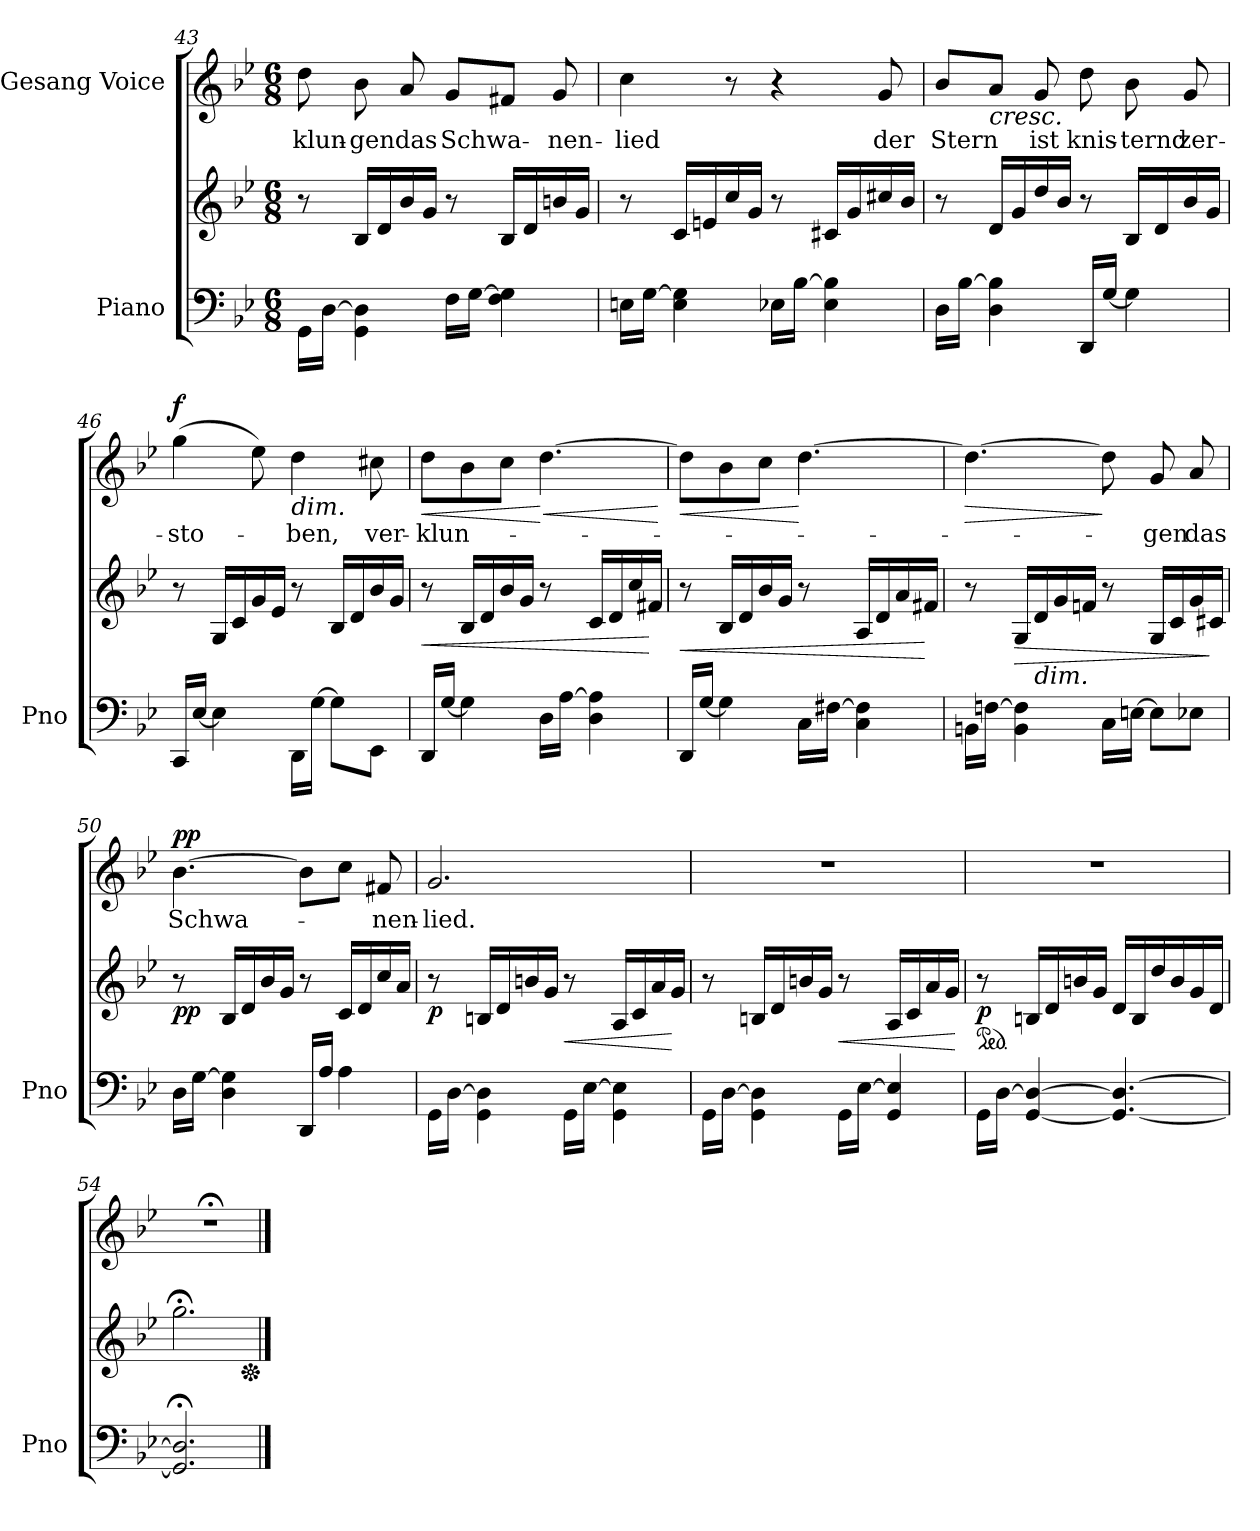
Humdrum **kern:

**kern	**kern	**dynam	**kern	**text	**dynam
*part2	*part2	*part2	*part1	*part1	*part1
*staff3	*staff2	*staff2/3	*staff1	*staff1	*staff1
*I"Piano	*	*	*I"Gesang Voice	*	*
*I'Pno	*	*	*	*	*
*clefF4	*clefG2	*	*clefG2	*	*
*k[b-e-]	*k[b-e-]	*	*k[b-e-]	*	*
*M6/8	*M6/8	*	*M6/8	*	*
=43	=43	=43	=43	=43	=43
16GG\LL	8r	.	8dd\	-klun-	.
[16D\JJ	.	.	.	.	.
4GG\ 4D\]	16B-/LL	.	8b-\	-gen	.
.	16d/	.	.	.	.
.	16b-/	.	8a/	das	.
.	16g/JJ	.	.	.	.
16F\LL	8r	.	8g/L	Schwa-	.
[16G\JJ	.	.	.	.	.
4F\ 4G\]	16B-/LL	.	8f#X/J	.	.
.	16d/	.	.	.	.
.	16bn/	.	8g/	-nen-	.
.	16g/JJ	.	.	.	.
=44	=44	=44	=44	=44	=44
16En\LL	8r	.	4cc\	-lied	.
[16G\JJ	.	.	.	.	.
4E\ 4G\]	16c/LL	.	.	.	.
.	16en/	.	.	.	.
.	16cc/	.	8r	.	.
.	16g/JJ	.	.	.	.
16E-X\LL	8r	.	4r	.	.
[16B-\JJ	.	.	.	.	.
4E-\ 4B-\]	16c#X/LL	.	.	.	.
.	16g/	.	.	.	.
.	16cc#X/	.	8g/	der	.
.	16b-/JJ	.	.	.	.
=45	=45	=45	=45	=45	=45
16D\LL	8r	.	8b-/L	Stern	.
[16B-\JJ	.	.	.	.	.
!	!	!	!LO:TX:b:i:t=cresc.	!	!
4D\ 4B-\]	16d/LL	.	8a/J	.	.
.	16g/	.	.	.	.
.	16dd/	.	8g/	ist	.
.	16b-/JJ	.	.	.	.
16DD/LL	8r	.	8dd\	knis-	.
[16G/JJ	.	.	.	.	.
4G\]	16B-/LL	.	8b-\	-ternd	.
.	16d/	.	.	.	.
.	16b-/	.	8g/	zer-	.
.	16g/JJ	.	.	.	.
=46	=46	=46	=46	=46	=46
!	!	!	!	!	!LO:DY:b
16CC/LL	8r	.	(4gg\	-sto-	f
[16E-/JJ	.	.	.	.	.
4E-\]	16G/LL	.	.	.	.
.	16c/	.	.	.	.
.	16g/	.	8ee-\)	.	.
.	16e-/JJ	.	.	.	.
!	!	!	!LO:TX:b:i:t=dim.	!	!
16DD\LL	8r	.	4dd\	-ben,	.
[16G\JJ	.	.	.	.	.
8G\L]	16B-/LL	.	.	.	.
.	16d/	.	.	.	.
8EE-\J	16b-/	.	8cc#X\	ver-	.
.	16g/JJ	.	.	.	.
=47	=47	=47	=47	=47	=47
!	!	!LO:HP:b	!	!	!LO:HP:b
16DD/LL	8r	<	8dd\L	-klun-	<
[16G/JJ	.	.	.	.	.
4G\]	16B-/LL	.	8b-\	.	.
.	16d/	.	.	.	.
.	16b-/	.	8cc\J	.	.
.	16g/JJ	.	.	.	.
!	!	!	!	!	!LO:HP:n=1:b
16D\LL	8r	.	[4.dd\	.	[ <
[16A\JJ	.	.	.	.	.
4D\ 4A\]	16c/LL	.	.	.	.
.	16d/	.	.	.	.
.	16cc/	.	.	.	.
.	16f#X/JJ	[	.	.	.
.	.	.	.	.	[
=48	=48	=48	=48	=48	=48
!	!	!LO:HP:b	!	!	!LO:HP:b
16DD/LL	8r	<	8dd\L]	.	<
[16G/JJ	.	.	.	.	.
4G\]	16B-/LL	.	8b-\	.	.
.	16d/	.	.	.	.
.	16b-/	.	8cc\J	.	.
.	16g/JJ	.	.	.	.
16C\LL	8r	.	[4.dd\	.	[
[16F#X\JJ	.	.	.	.	.
4C\ 4F#\]	16A/LL	.	.	.	.
.	16d/	.	.	.	.
.	16a/	.	.	.	.
.	16f#X/JJ	[	.	.	.
=49	=49	=49	=49	=49	=49
!	!	!	!	!	!LO:HP:b
16BBn\LL	8r	.	4.dd\_	.	>
[16Fn\JJ	.	.	.	.	.
!	!	!LO:HP:b	!	!	!
4BB\ 4F\]	16G/LL	>	.	.	.
!	!LO:TX:b:i:t=dim.	!	!	!	!
.	16d/	.	.	.	.
.	16g/	.	.	.	.
.	16fn/JJ	.	.	.	.
16C\LL	8r	.	8dd\]	.	]
[16En\JJ	.	.	.	.	.
8E\L]	16G/LL	.	8g/	-gen	.
.	16c/	.	.	.	.
8E-X\J	16g/	.	8a/	das	.
.	16c#X/JJ	]	.	.	.
=50	=50	=50	=50	=50	=50
!	!	!LO:DY:b	!	!	!LO:DY:b
16D\LL	8r	pp	[4.b-\	Schwa-	pp
[16G\JJ	.	.	.	.	.
4D\ 4G\]	16B-/LL	.	.	.	.
.	16d/	.	.	.	.
.	16b-/	.	.	.	.
.	16g/JJ	.	.	.	.
16DD/LL	8r	.	8b-\L]	.	.
16A/JJ	.	.	.	.	.
4A\	16c/LL	.	8cc\J	.	.
.	16d/	.	.	.	.
.	16cc/	.	8f#X/	-nen-	.
.	16a/JJ	.	.	.	.
=51	=51	=51	=51	=51	=51
!	!	!LO:DY:b	!	!	!
16GG\LL	8r	p	2.g/	-lied.	.
[16D\JJ	.	.	.	.	.
4GG\ 4D\]	16Bn/LL	.	.	.	.
.	16d/	.	.	.	.
.	16bn/	.	.	.	.
.	16g/JJ	.	.	.	.
!	!	!LO:HP:b	!	!	!
16GG\LL	8r	<	.	.	.
[16E-\JJ	.	.	.	.	.
4GG\ 4E-\]	16A/LL	.	.	.	.
.	16c/	.	.	.	.
.	16a/	.	.	.	.
.	16g/JJ	[	.	.	.
=52	=52	=52	=52	=52	=52
16GG\LL	8r	.	2.r	.	.
[16D\JJ	.	.	.	.	.
4GG\ 4D\]	16Bn/LL	.	.	.	.
.	16d/	.	.	.	.
.	16bn/	.	.	.	.
.	16g/JJ	.	.	.	.
!	!	!LO:HP:b	!	!	!
16GG\LL	8r	<	.	.	.
[16E-\JJ	.	.	.	.	.
4GG/ 4E-/]	16A/LL	.	.	.	.
.	16c/	.	.	.	.
.	16a/	.	.	.	.
.	16g/JJ	.	.	.	.
.	.	[	.	.	.
=53	=53	=53	=53	=53	=53
*	*ped	*	*	*	*
!	!	!LO:DY:b	!	!	!
16GG\LL	8r	p	2.r	.	.
[16D\JJ	.	.	.	.	.
[4GG/ 4D/_	16Bn/LL	.	.	.	.
.	16d/	.	.	.	.
.	16bn/	.	.	.	.
.	16g/JJ	.	.	.	.
4.GG/_ 4.D/_	16d/LL	.	.	.	.
.	16B/	.	.	.	.
.	16dd/	.	.	.	.
.	16b/	.	.	.	.
.	16g/	.	.	.	.
.	16d/JJ	.	.	.	.
=54	=54	=54	=54	=54	=54
!LO:N:n=1:head=open	!	!	!	!	!
!LO:N:n=2:head=open	!LO:N:head=open	!	!	!	!
2.GG];< 2.D];<	2.gg;<	.	2.r;<	.	.
*	*Xped	*	*	*	*
==	==	==	==	==	==
*-	*-	*-	*-	*-	*-
